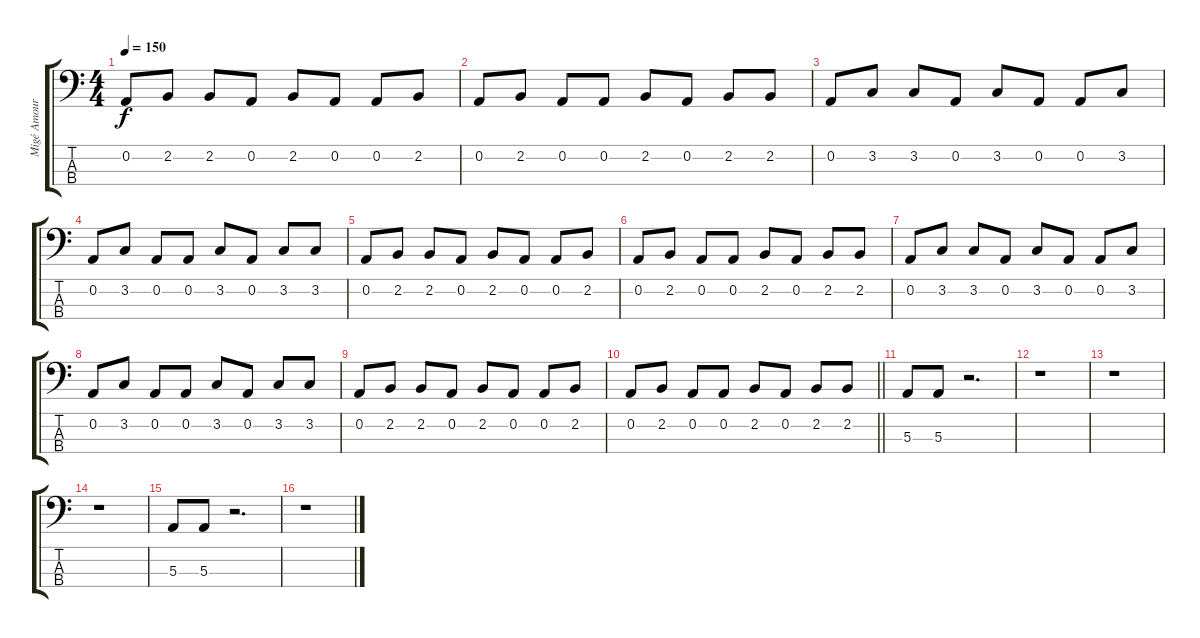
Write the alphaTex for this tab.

\track ("Migé Amour" "Migé Amour") {instrument electricbassfinger}
\staff {score tabs}
\tuning (D2 A1 E1 B0) {hide}
\ts (4 4)
\tempo 150
\clef f4
\ks c
0.2.8{dy f} 2.2.8 2.2.8 0.2.8 2.2.8 0.2.8 0.2.8 2.2.8 |
0.2.8 2.2.8 0.2.8 0.2.8 2.2.8 0.2.8 2.2.8 2.2.8 |
0.2.8 3.2.8 3.2.8 0.2.8 3.2.8 0.2.8 0.2.8 3.2.8 |
0.2.8 3.2.8 0.2.8 0.2.8 3.2.8 0.2.8 3.2.8 3.2.8 |
0.2.8 2.2.8 2.2.8 0.2.8 2.2.8 0.2.8 0.2.8 2.2.8 |
0.2.8 2.2.8 0.2.8 0.2.8 2.2.8 0.2.8 2.2.8 2.2.8 |
0.2.8 3.2.8 3.2.8 0.2.8 3.2.8 0.2.8 0.2.8 3.2.8 |
0.2.8 3.2.8 0.2.8 0.2.8 3.2.8 0.2.8 3.2.8 3.2.8 |
0.2.8 2.2.8 2.2.8 0.2.8 2.2.8 0.2.8 0.2.8 2.2.8 |
\barLineRight lightlight
0.2.8 2.2.8 0.2.8 0.2.8 2.2.8 0.2.8 2.2.8 2.2.8 |
5.3.8 5.3.8 r.2{d} |
r.1 |
r.1 |
r.1 |
5.3.8 5.3.8 r.2{d} |
r.1
